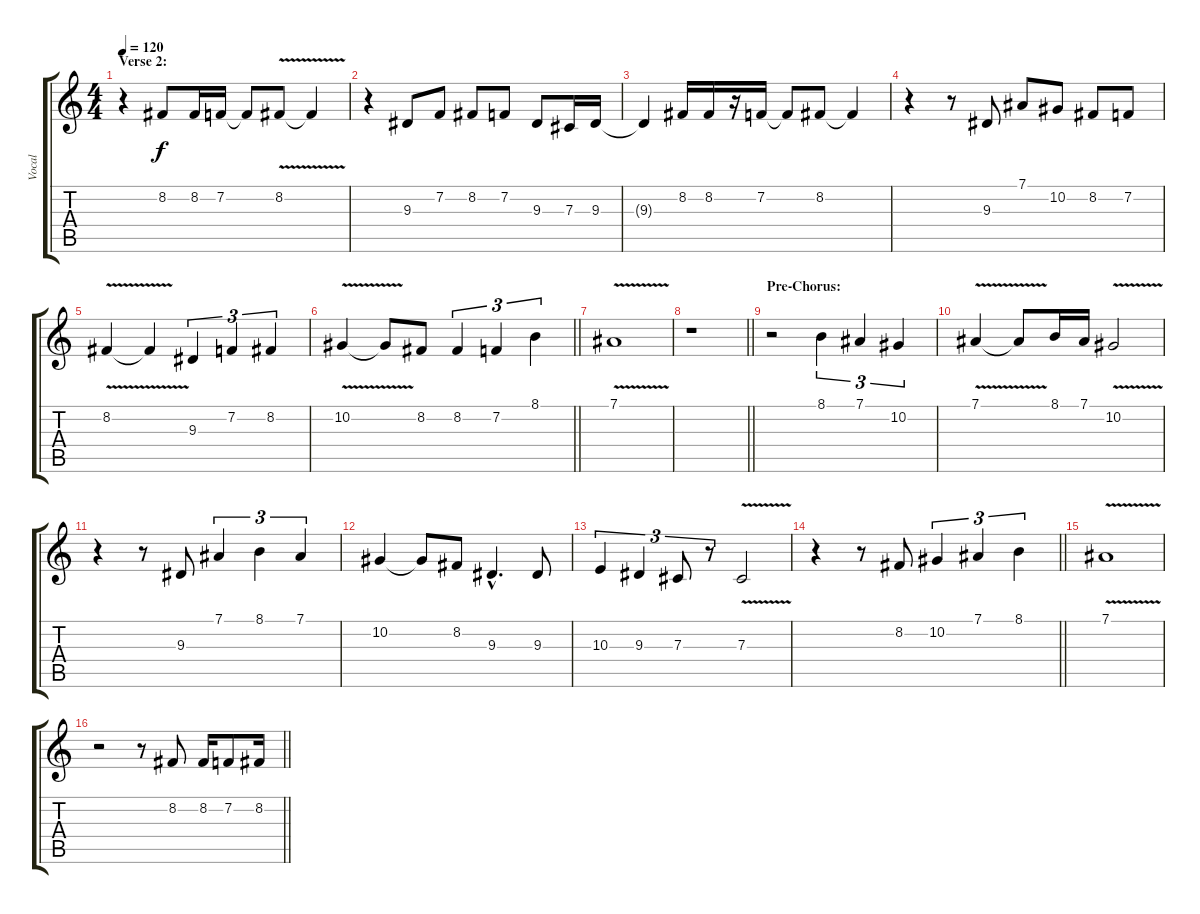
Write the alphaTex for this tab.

\track ("Vocal" "Vocal") {instrument oboe}
\staff {score tabs}
\tuning (Eb4 Bb3 Gb3 Db3 Ab2 Eb2) {hide}
\ts (4 4)
\section ("" "Verse 2:")
\tempo 120
\clef g2
\ks c
r.4{dy f} 8.2.8 8.2.16 7.2.16 7.2{t}.8 8.2{v}.8 8.2{t}.4 |
r.4 9.3.8 7.2.8 8.2.8 7.2.8 9.3.8 7.3.16 9.3.16 |
9.3{t}.4 8.2.16 8.2.16 r.16 7.2.16 7.2{t}.8 8.2.8 8.2{t}.4 |
r.4 r.8 9.3.8 7.1.8 10.2.8 8.2.8 7.2.8 |
8.2{v}.4 8.2{t}.4 9.3.4{tu (3 2)} 7.2.4{tu (3 2)} 8.2.4{tu (3 2)} |
\barLineRight lightlight
10.2{v}.4 10.2{t}.8 8.2.8 8.2.4{tu (3 2)} 7.2.4{tu (3 2)} 8.1.4{tu (3 2)} |
7.1{v}.1 |
\barLineRight lightlight
r.1 |
\section ("" "Pre-Chorus:")
r.2 8.1.4{tu (3 2)} 7.1.4{tu (3 2)} 10.2.4{tu (3 2)} |
7.1{v}.4 7.1{t}.8 8.1.16 7.1.16 10.2{v}.2 |
r.4 r.8 9.3.8 7.1.4{tu (3 2)} 8.1.4{tu (3 2)} 7.1.4{tu (3 2)} |
10.2.4 10.2{t}.8 8.2.8 9.3{hac}.4{d} 9.3.8 |
10.3.4{tu (3 2)} 9.3.4{tu (3 2)} 7.3.8{tu (3 2)} r.8{tu (3 2)} 7.3{v}.2 |
\barLineRight lightlight
r.4 r.8 8.2.8 10.2.4{tu (3 2)} 7.1.4{tu (3 2)} 8.1.4{tu (3 2)} |
7.1{v}.1 |
\barLineRight lightlight
r.2 r.8 8.2.8 8.2.16 7.2.8 8.2.16
